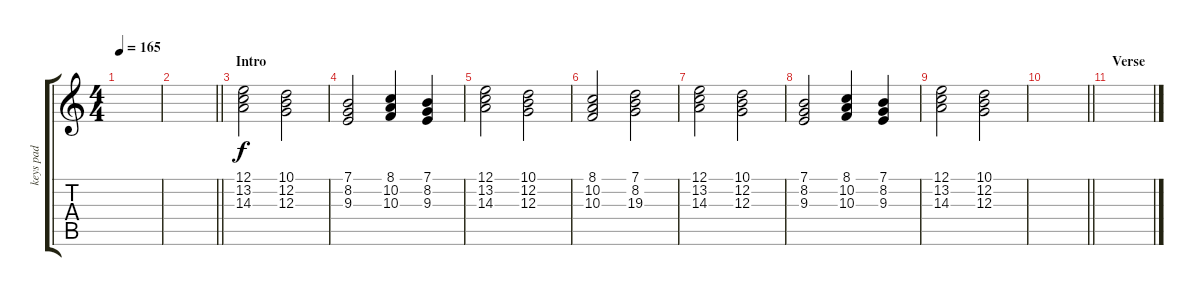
\track ("keys pad" "keys pad") {instrument stringensemble1}
\staff {score tabs}
\tuning (E4 B3 G3 D3 A2 E2) {hide}
\ts (4 4)
\tempo 165
\clef g2
\ks aminor
|
\barLineRight lightlight
|
\section ("" "Intro")
(12.1 13.2 14.3).2 (10.1 12.2 12.3).2 |
(7.1 8.2 9.3).2 (8.1 10.2 10.3).4 (7.1 8.2 9.3).4 |
(12.1 13.2 14.3).2 (10.1 12.2 12.3).2 |
(8.1 10.2 10.3).2 (7.1 8.2 19.3).2 |
(12.1 13.2 14.3).2 (10.1 12.2 12.3).2 |
(7.1 8.2 9.3).2 (8.1 10.2 10.3).4 (7.1 8.2 9.3).4 |
(12.1 13.2 14.3).2 (10.1 12.2 12.3).2 |
\barLineRight lightlight
|
\section ("" "Verse")
